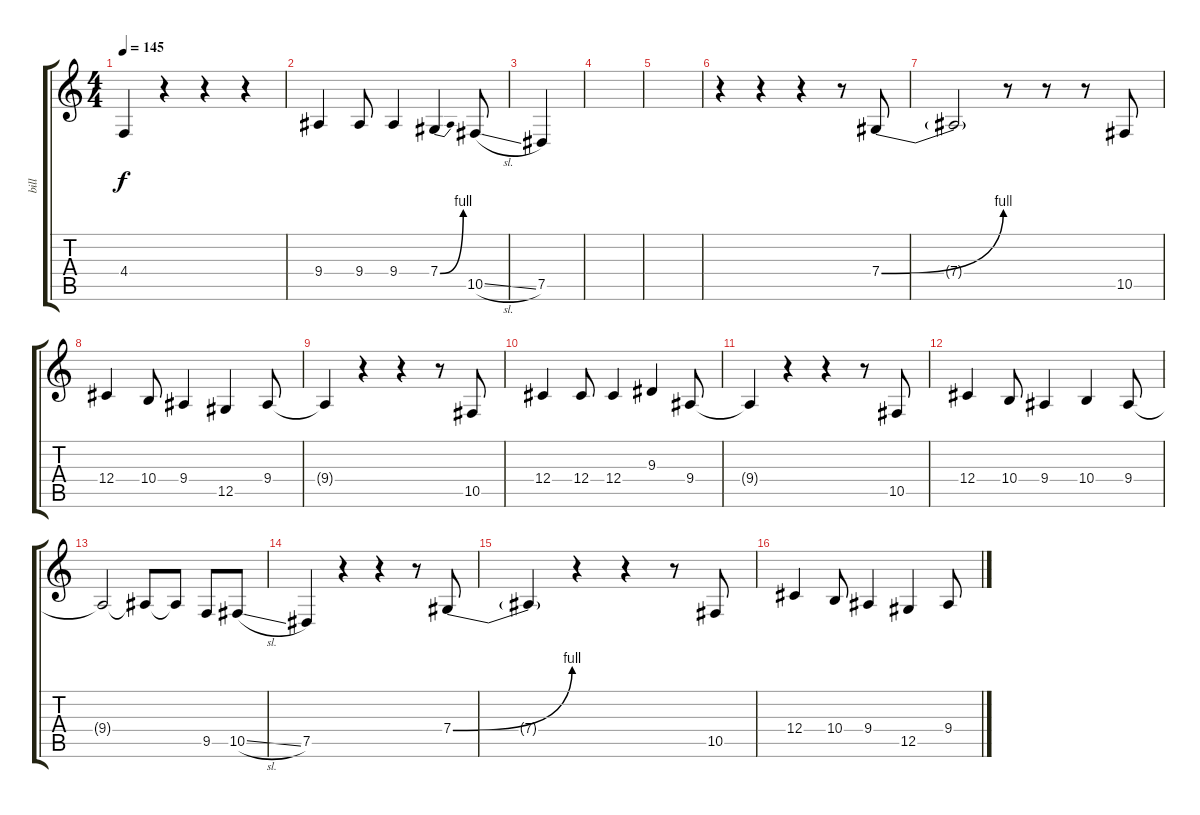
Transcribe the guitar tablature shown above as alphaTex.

\track ("bill" "bill") {instrument lead2sawtooth}
\staff {score tabs}
\tuning (Eb4 Bb3 Gb3 Db3 Ab2 Eb2) {hide}
\ts (4 4)
\tempo 145
\clef g2
\ks c
4.4{t}.4{dy f} r.4 r.4 r.4 |
9.4.4 9.4.8 9.4.4 7.4{be (bend 0 0 60 4)}.4 10.5{sl}.8 |
7.5.4 |
|
|
r.4 r.4 r.4 r.8 7.4{be (bend 0 0 60 4)}.8 |
7.4{t}.2 r.8 r.8 r.8 10.5.8 |
12.4.4 10.4.8 9.4.4 12.5.4 9.4.8 |
9.4{t}.4 r.4 r.4 r.8 10.5.8 |
12.4.4 12.4.8 12.4.4 9.3.4 9.4.8 |
9.4{t}.4 r.4 r.4 r.8 10.5.8 |
12.4.4 10.4.8 9.4.4 10.4.4 9.4.8 |
9.4{t}.2 9.4{t}.8 9.4{t}.8 9.5.8 10.5{sl}.8 |
7.5.4 r.4 r.4 r.8 7.4{be (bend 0 0 60 4)}.8 |
7.4{t}.4 r.4 r.4 r.8 10.5.8 |
12.4.4 10.4.8 9.4.4 12.5.4 9.4.8
